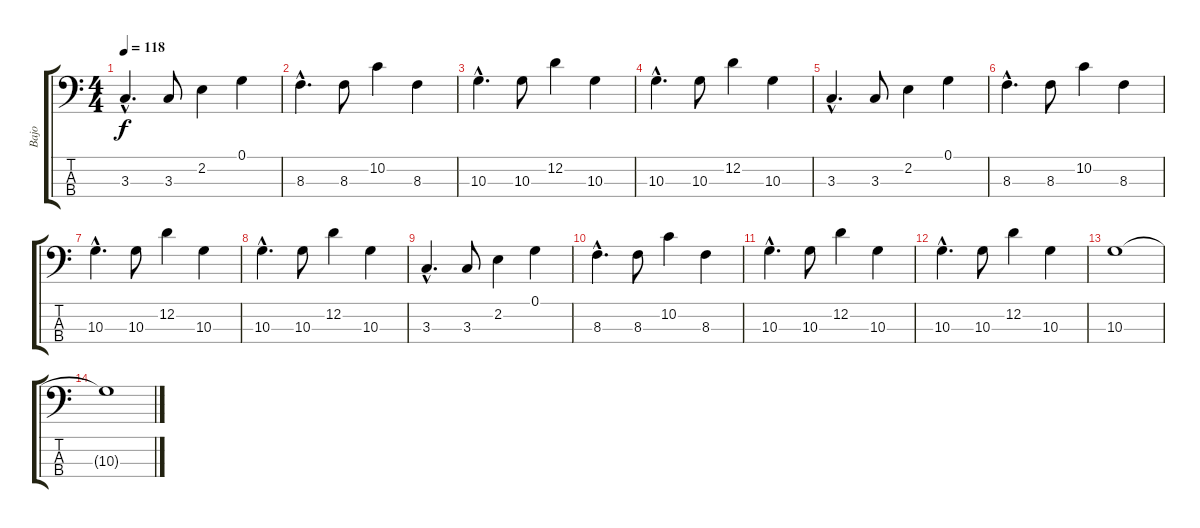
\track ("Bajo" "Bajo") {instrument electricbassfinger}
\staff {score tabs}
\tuning (G2 D2 A1 E1) {hide}
\ts (4 4)
\tempo 118
\clef f4
\ks c
3.3{hac}.4{d dy f} 3.3.8 2.2.4 0.1.4 |
8.3{hac}.4{d} 8.3.8 10.2.4 8.3.4 |
10.3{hac}.4{d} 10.3.8 12.2.4 10.3.4 |
10.3{hac}.4{d} 10.3.8 12.2.4 10.3.4 |
3.3{hac}.4{d} 3.3.8 2.2.4 0.1.4 |
8.3{hac}.4{d} 8.3.8 10.2.4 8.3.4 |
10.3{hac}.4{d} 10.3.8 12.2.4 10.3.4 |
10.3{hac}.4{d} 10.3.8 12.2.4 10.3.4 |
3.3{hac}.4{d} 3.3.8 2.2.4 0.1.4 |
8.3{hac}.4{d} 8.3.8 10.2.4 8.3.4 |
10.3{hac}.4{d} 10.3.8 12.2.4 10.3.4 |
10.3{hac}.4{d} 10.3.8 12.2.4 10.3.4 |
10.3.1 |
10.3{t}.1
